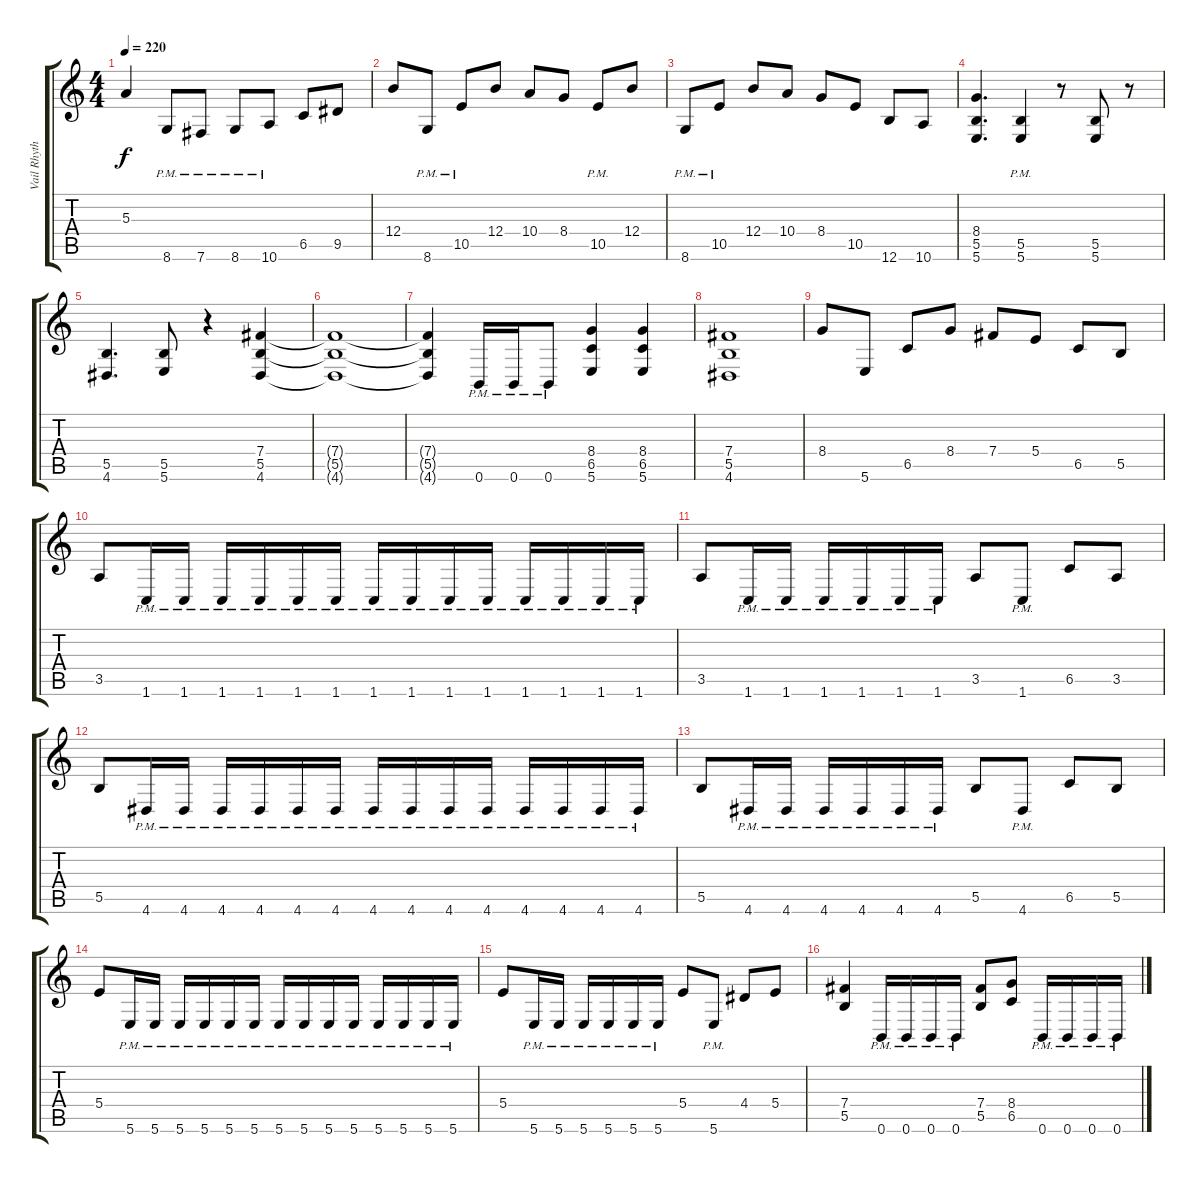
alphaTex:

\track ("Vail Rhythm" "Vail Rhyth") {instrument overdrivenguitar}
\staff {score tabs}
\tuning (Db4 Ab3 E3 B2 Gb2 B1) {hide}
\ts (4 4)
\tempo 220
\clef g2
\ks c
5.3{t}.4{dy f} 8.6{pm}.8 7.6{pm}.8 8.6{pm}.8 10.6{pm}.8 6.5.8 9.5.8 |
12.4.8 8.6{pm}.8 10.5{pm}.8 12.4.8 10.4.8 8.4.8 10.5{pm}.8 12.4.8 |
8.6{pm}.8 10.5{pm}.8 12.4.8 10.4.8 8.4.8 10.5.8 12.6.8 10.6.8 |
(8.4 5.5 5.6).4{d} (5.5{pm} 5.6{pm}).4 r.8 (5.5 5.6).8 r.8 |
(5.5 4.6).4{d} (5.5 5.6).8 r.4 (7.4 5.5 4.6).4 |
(7.4{t} 5.5{t} 4.6{t}).1 |
(7.4{t} 5.5{t} 4.6{t}).4 0.6{pm}.16 0.6{pm}.16 0.6{pm}.8 (8.4 6.5 5.6).4 (8.4 6.5 5.6).4 |
(7.4 5.5 4.6).1 |
8.4.8 5.6.8 6.5.8 8.4.8 7.4.8 5.4.8 6.5.8 5.5.8 |
3.5.8 1.6{pm}.16 1.6{pm}.16 1.6{pm}.16 1.6{pm}.16 1.6{pm}.16 1.6{pm}.16 1.6{pm}.16 1.6{pm}.16 1.6{pm}.16 1.6{pm}.16 1.6{pm}.16 1.6{pm}.16 1.6{pm}.16 1.6{pm}.16 |
3.5.8 1.6{pm}.16 1.6{pm}.16 1.6{pm}.16 1.6{pm}.16 1.6{pm}.16 1.6{pm}.16 3.5.8 1.6{pm}.8 6.5.8 3.5.8 |
5.5.8 4.6{pm}.16 4.6{pm}.16 4.6{pm}.16 4.6{pm}.16 4.6{pm}.16 4.6{pm}.16 4.6{pm}.16 4.6{pm}.16 4.6{pm}.16 4.6{pm}.16 4.6{pm}.16 4.6{pm}.16 4.6{pm}.16 4.6{pm}.16 |
5.5.8 4.6{pm}.16 4.6{pm}.16 4.6{pm}.16 4.6{pm}.16 4.6{pm}.16 4.6{pm}.16 5.5.8 4.6{pm}.8 6.5.8 5.5.8 |
5.4.8 5.6{pm}.16 5.6{pm}.16 5.6{pm}.16 5.6{pm}.16 5.6{pm}.16 5.6{pm}.16 5.6{pm}.16 5.6{pm}.16 5.6{pm}.16 5.6{pm}.16 5.6{pm}.16 5.6{pm}.16 5.6{pm}.16 5.6{pm}.16 |
5.4.8 5.6{pm}.16 5.6{pm}.16 5.6{pm}.16 5.6{pm}.16 5.6{pm}.16 5.6{pm}.16 5.4.8 5.6{pm}.8 4.4.8 5.4.8 |
(7.4 5.5).4 0.6{pm}.16 0.6{pm}.16 0.6{pm}.16 0.6{pm}.16 (7.4 5.5).8 (8.4 6.5).8 0.6{pm}.16 0.6{pm}.16 0.6{pm}.16 0.6{pm}.16
